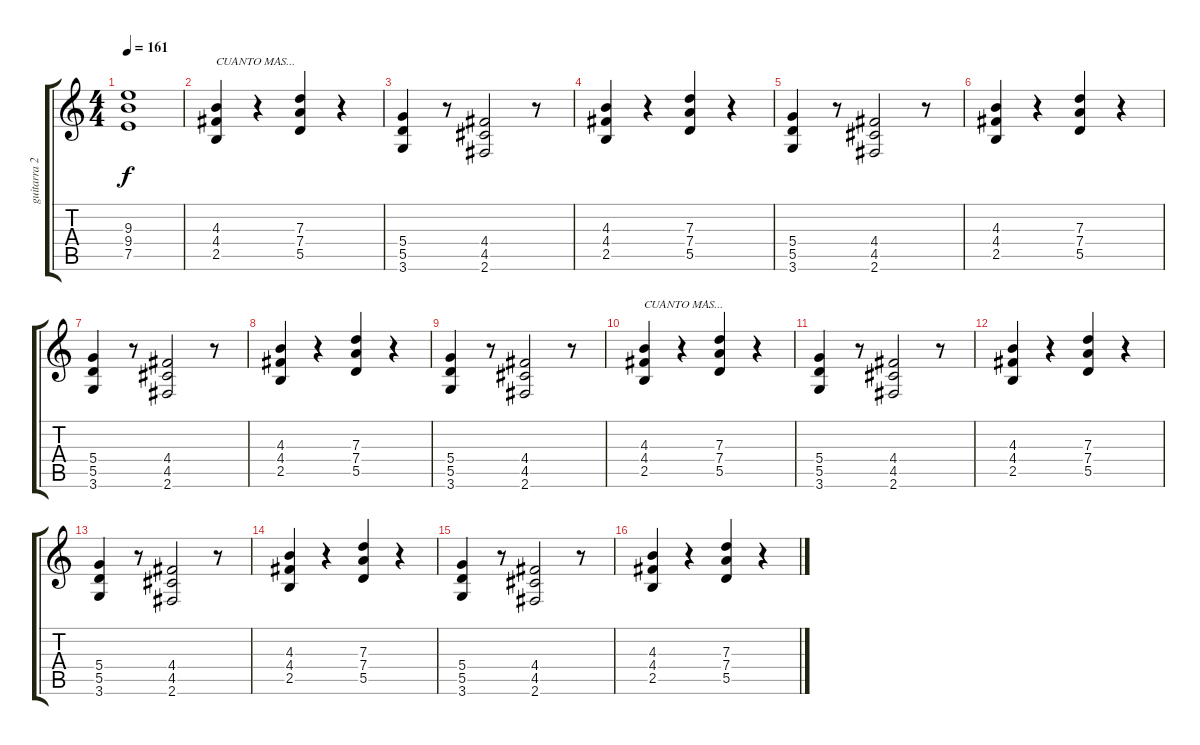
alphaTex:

\track ("guitarra 2" "guitarra 2") {instrument overdrivenguitar}
\staff {score tabs}
\tuning (E4 B3 G3 D3 A2 E2) {hide}
\ts (4 4)
\tempo 161
\clef g2
\ks c
(9.3 9.4 7.5).1{dy f} |
(4.3 4.4 2.5).4{txt "CUANTO MAS..."} r.4 (7.3 7.4 5.5).4 r.4 |
(5.4 5.5 3.6).4 r.8 (4.4 4.5 2.6).2 r.8 |
(4.3 4.4 2.5).4 r.4 (7.3 7.4 5.5).4 r.4 |
(5.4 5.5 3.6).4 r.8 (4.4 4.5 2.6).2 r.8 |
(4.3 4.4 2.5).4 r.4 (7.3 7.4 5.5).4 r.4 |
(5.4 5.5 3.6).4 r.8 (4.4 4.5 2.6).2 r.8 |
(4.3 4.4 2.5).4 r.4 (7.3 7.4 5.5).4 r.4 |
(5.4 5.5 3.6).4 r.8 (4.4 4.5 2.6).2 r.8 |
(4.3 4.4 2.5).4{txt "CUANTO MAS..."} r.4 (7.3 7.4 5.5).4 r.4 |
(5.4 5.5 3.6).4 r.8 (4.4 4.5 2.6).2 r.8 |
(4.3 4.4 2.5).4 r.4 (7.3 7.4 5.5).4 r.4 |
(5.4 5.5 3.6).4 r.8 (4.4 4.5 2.6).2 r.8 |
(4.3 4.4 2.5).4 r.4 (7.3 7.4 5.5).4 r.4 |
(5.4 5.5 3.6).4 r.8 (4.4 4.5 2.6).2 r.8 |
(4.3 4.4 2.5).4 r.4 (7.3 7.4 5.5).4 r.4
